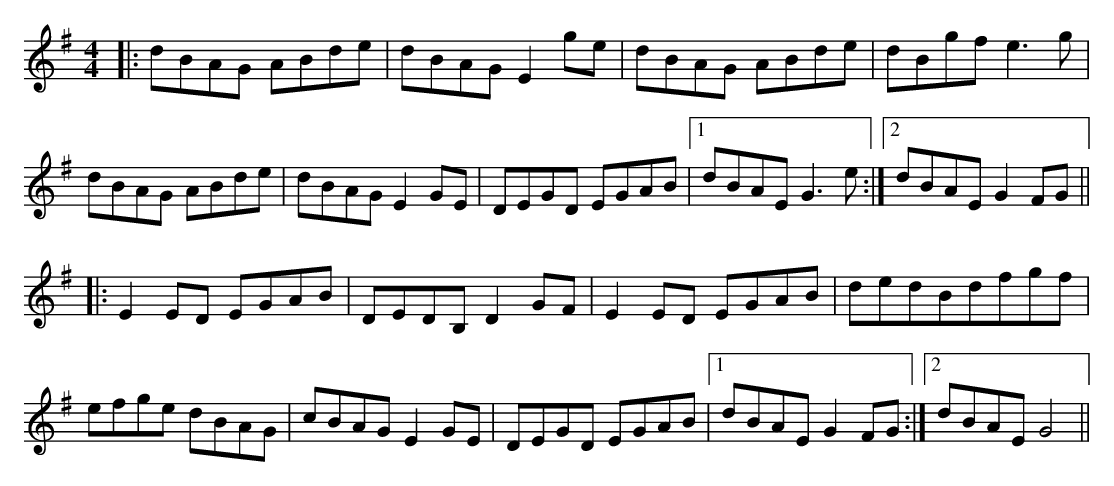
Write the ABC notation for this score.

X:1
M:4/4
K:G
|:dBAG ABde|dBAG E2 ge|dBAG ABde|dBgf e3g|
dBAG ABde|dBAG E2 GE|DEGD EGAB|1 dBAE G3e:|2 dBAE G2FG||
|:E2ED EGAB|DEDB, D2GF|E2ED EGAB|dedBdfgf|
efge dBAG|cBAG E2GE|DEGD EGAB|1 dBAE G2FG:|2 dBAE G4||
